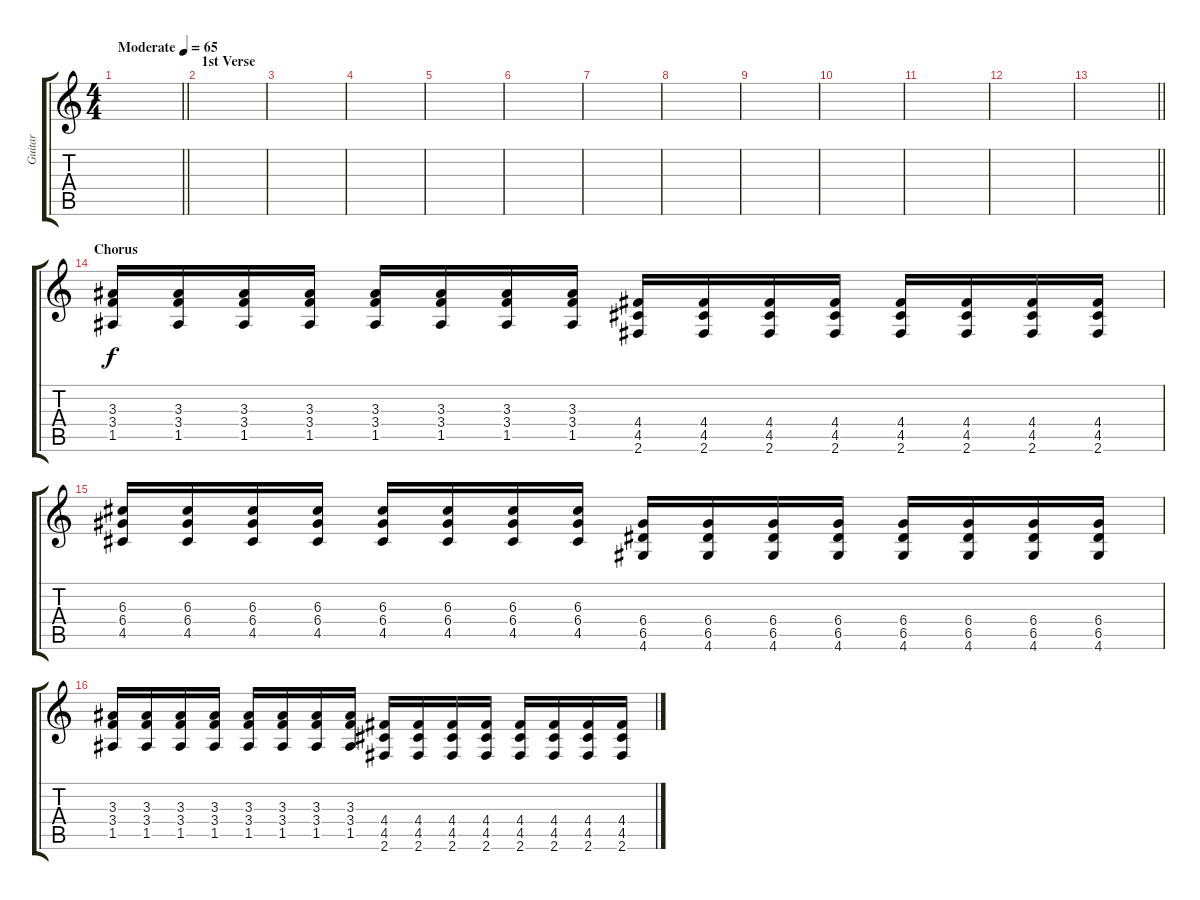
\track ("Guitar" "Guitar") {instrument distortionguitar}
\staff {score tabs}
\tuning (E4 B3 G3 D3 A2 E2) {hide}
\ts (4 4)
\tempo (65 "Moderate")
\clef g2
\barLineRight lightlight
\ks c
|
\section ("" "1st Verse")
|
|
|
|
|
|
|
|
|
|
|
\barLineRight lightlight
|
\section ("" "Chorus")
(3.3 3.4 1.5).16 (3.3 3.4 1.5).16 (3.3 3.4 1.5).16 (3.3 3.4 1.5).16 (3.3 3.4 1.5).16 (3.3 3.4 1.5).16 (3.3 3.4 1.5).16 (3.3 3.4 1.5).16 (4.4 4.5 2.6).16 (4.4 4.5 2.6).16 (4.4 4.5 2.6).16 (4.4 4.5 2.6).16 (4.4 4.5 2.6).16 (4.4 4.5 2.6).16 (4.4 4.5 2.6).16 (4.4 4.5 2.6).16 |
(6.3 6.4 4.5).16 (6.3 6.4 4.5).16 (6.3 6.4 4.5).16 (6.3 6.4 4.5).16 (6.3 6.4 4.5).16 (6.3 6.4 4.5).16 (6.3 6.4 4.5).16 (6.3 6.4 4.5).16 (6.4 6.5 4.6).16 (6.4 6.5 4.6).16 (6.4 6.5 4.6).16 (6.4 6.5 4.6).16 (6.4 6.5 4.6).16 (6.4 6.5 4.6).16 (6.4 6.5 4.6).16 (6.4 6.5 4.6).16 |
(3.3 3.4 1.5).16 (3.3 3.4 1.5).16 (3.3 3.4 1.5).16 (3.3 3.4 1.5).16 (3.3 3.4 1.5).16 (3.3 3.4 1.5).16 (3.3 3.4 1.5).16 (3.3 3.4 1.5).16 (4.4 4.5 2.6).16 (4.4 4.5 2.6).16 (4.4 4.5 2.6).16 (4.4 4.5 2.6).16 (4.4 4.5 2.6).16 (4.4 4.5 2.6).16 (4.4 4.5 2.6).16 (4.4 4.5 2.6).16
